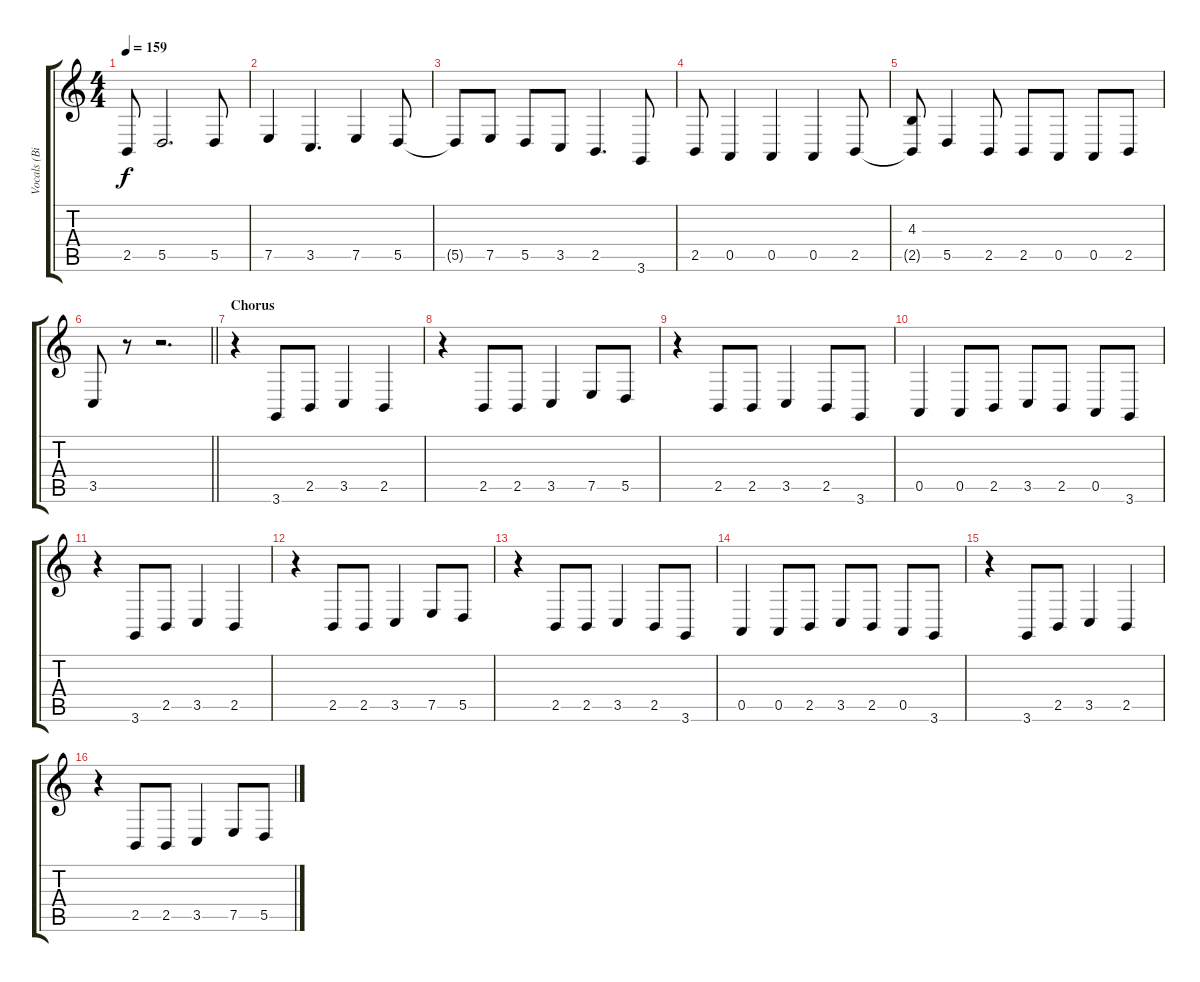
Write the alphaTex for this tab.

\track ("Vocals (Billie Joe Armstrong)" "Vocals (Bi") {instrument sitar}
\staff {score tabs}
\tuning (E4 B3 G3 D3 A2 E2) {hide}
\ts (4 4)
\tempo 159
\clef g2
\ks c
2.5{t}.8{dy f} 5.5.2{d} 5.5.8 |
7.5.4 3.5.4{d} 7.5.4 5.5.8 |
5.5{t}.8 7.5.8 5.5.8 3.5.8 2.5.4{d} 3.6.8 |
2.5.8 0.5.4 0.5.4 0.5.4 2.5.8 |
(4.3 2.5{t}).8 5.5.4 2.5.8 2.5.8 0.5.8 0.5.8 2.5.8 |
\barLineRight lightlight
3.5.8 r.8 r.2{d} |
\section ("" "Chorus")
r.4 3.6.8 2.5.8 3.5.4 2.5.4 |
r.4 2.5.8 2.5.8 3.5.4 7.5.8 5.5.8 |
r.4 2.5.8 2.5.8 3.5.4 2.5.8 3.6.8 |
0.5.4 0.5.8 2.5.8 3.5.8 2.5.8 0.5.8 3.6.8 |
r.4 3.6.8 2.5.8 3.5.4 2.5.4 |
r.4 2.5.8 2.5.8 3.5.4 7.5.8 5.5.8 |
r.4 2.5.8 2.5.8 3.5.4 2.5.8 3.6.8 |
0.5.4 0.5.8 2.5.8 3.5.8 2.5.8 0.5.8 3.6.8 |
r.4 3.6.8 2.5.8 3.5.4 2.5.4 |
r.4 2.5.8 2.5.8 3.5.4 7.5.8 5.5.8
